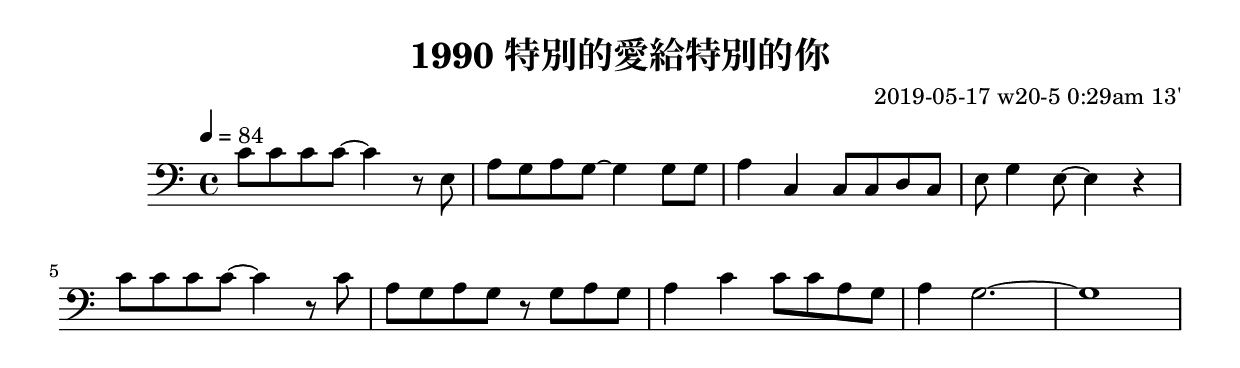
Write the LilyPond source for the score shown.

\header {
  title = "1990 特別的愛給特別的你"
  composer = "2019-05-17 w20-5 0:29am 13'"
}
\language english

\score {
  \transpose c c,{ %as
  \relative c' {
    \key c \major
    \clef bass
    \tempo 4=84
    
    c'8 c c c ~ c4 r8 e,
    a g a g~ g4 
    g8 g |
    a4 c, c8 c d c
    e g4 e8~ e4 r | \break

    c'8 c c c ~ c4 r8 c | 
    a g a g r g a g
    a4 c c8 c a g
    a4 g2.~ | g1

    }



  }

  \layout {}
  \midi {}
}